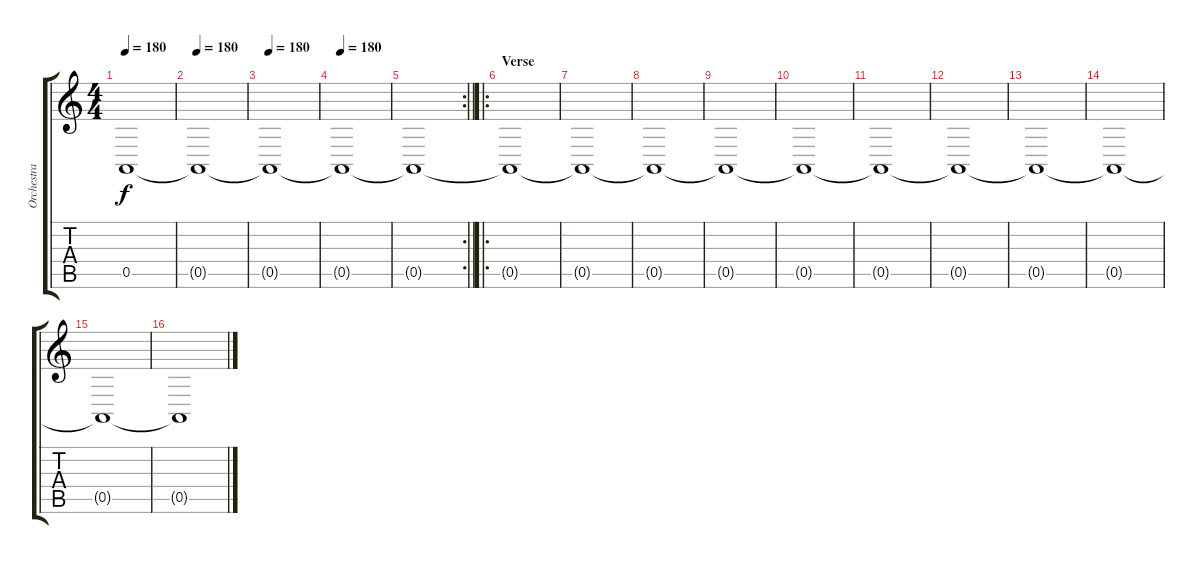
\track ("Orchestra 2" "Orchestra ") {instrument stringensemble1}
\staff {score tabs}
\tuning (E4 B3 G3 D3 A2 E2) {hide}
\ts (4 4)
\tempo 180
\clef g2
\ks c
0.5{t}.1{dy f} |
\tempo 180
0.5{t}.1 |
\tempo 180
0.5{t}.1 |
\tempo 180
0.5{t}.1 |
\rc 2
\barLineRight lightlight
0.5{t}.1 |
\ro
\section ("" "Verse")
0.5{t}.1 |
0.5{t}.1 |
0.5{t}.1 |
0.5{t}.1 |
0.5{t}.1 |
0.5{t}.1 |
0.5{t}.1 |
0.5{t}.1 |
0.5{t}.1 |
0.5{t}.1 |
0.5{t}.1
